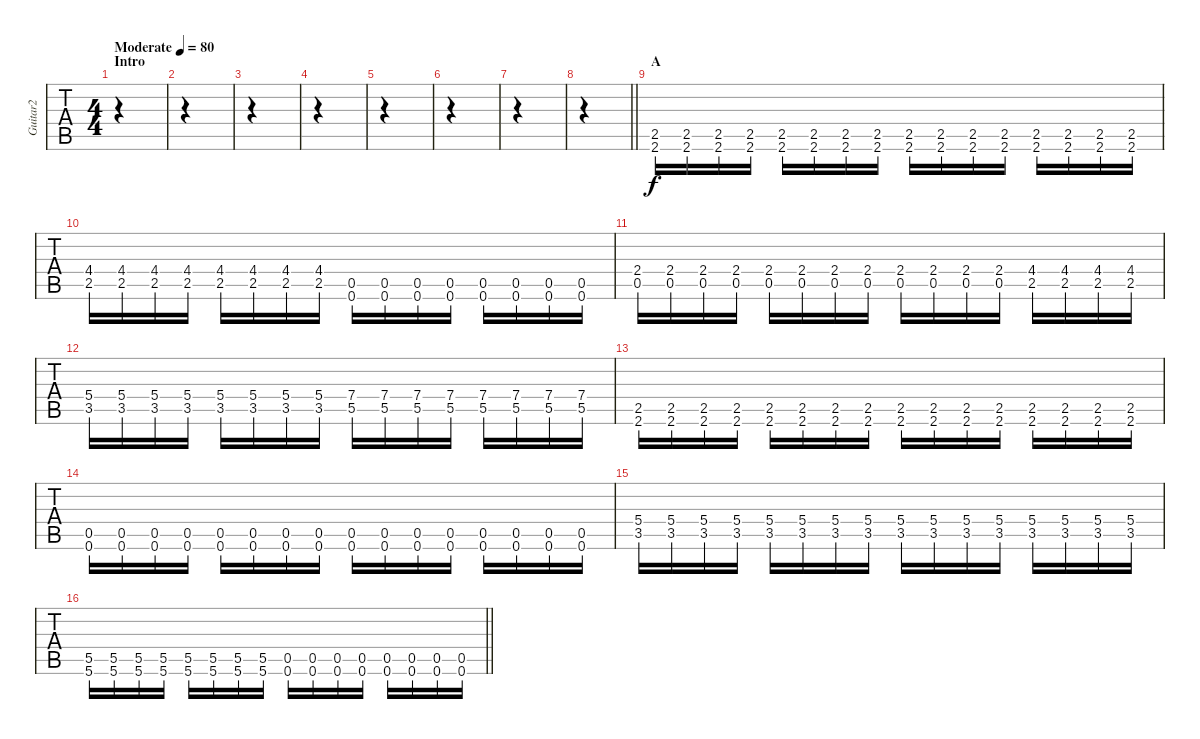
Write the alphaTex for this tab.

\track ("Guitar2" "Guitar2") {instrument distortionguitar}
\staff {tabs}
\tuning (E4 B3 G3 D3 A2 D2) {hide}
\ts (4 4)
\section ("" "Intro")
\tempo (80 "Moderate")
\clef g2
\ks c
|
|
|
|
|
|
|
\barLineRight lightlight
|
\section ("" "A")
(2.5 2.6).16 (2.5 2.6).16 (2.5 2.6).16 (2.5 2.6).16 (2.5 2.6).16 (2.5 2.6).16 (2.5 2.6).16 (2.5 2.6).16 (2.5 2.6).16 (2.5 2.6).16 (2.5 2.6).16 (2.5 2.6).16 (2.5 2.6).16 (2.5 2.6).16 (2.5 2.6).16 (2.5 2.6).16 |
(4.4 2.5).16 (4.4 2.5).16 (4.4 2.5).16 (4.4 2.5).16 (4.4 2.5).16 (4.4 2.5).16 (4.4 2.5).16 (4.4 2.5).16 (0.5 0.6).16 (0.5 0.6).16 (0.5 0.6).16 (0.5 0.6).16 (0.5 0.6).16 (0.5 0.6).16 (0.5 0.6).16 (0.5 0.6).16 |
(2.4 0.5).16 (2.4 0.5).16 (2.4 0.5).16 (2.4 0.5).16 (2.4 0.5).16 (2.4 0.5).16 (2.4 0.5).16 (2.4 0.5).16 (2.4 0.5).16 (2.4 0.5).16 (2.4 0.5).16 (2.4 0.5).16 (4.4 2.5).16 (4.4 2.5).16 (4.4 2.5).16 (4.4 2.5).16 |
(5.4 3.5).16 (5.4 3.5).16 (5.4 3.5).16 (5.4 3.5).16 (5.4 3.5).16 (5.4 3.5).16 (5.4 3.5).16 (5.4 3.5).16 (7.4 5.5).16 (7.4 5.5).16 (7.4 5.5).16 (7.4 5.5).16 (7.4 5.5).16 (7.4 5.5).16 (7.4 5.5).16 (7.4 5.5).16 |
(2.5 2.6).16 (2.5 2.6).16 (2.5 2.6).16 (2.5 2.6).16 (2.5 2.6).16 (2.5 2.6).16 (2.5 2.6).16 (2.5 2.6).16 (2.5 2.6).16 (2.5 2.6).16 (2.5 2.6).16 (2.5 2.6).16 (2.5 2.6).16 (2.5 2.6).16 (2.5 2.6).16 (2.5 2.6).16 |
(0.5 0.6).16 (0.5 0.6).16 (0.5 0.6).16 (0.5 0.6).16 (0.5 0.6).16 (0.5 0.6).16 (0.5 0.6).16 (0.5 0.6).16 (0.5 0.6).16 (0.5 0.6).16 (0.5 0.6).16 (0.5 0.6).16 (0.5 0.6).16 (0.5 0.6).16 (0.5 0.6).16 (0.5 0.6).16 |
(5.4 3.5).16 (5.4 3.5).16 (5.4 3.5).16 (5.4 3.5).16 (5.4 3.5).16 (5.4 3.5).16 (5.4 3.5).16 (5.4 3.5).16 (5.4 3.5).16 (5.4 3.5).16 (5.4 3.5).16 (5.4 3.5).16 (5.4 3.5).16 (5.4 3.5).16 (5.4 3.5).16 (5.4 3.5).16 |
\barLineRight lightlight
(5.5 5.6).16 (5.5 5.6).16 (5.5 5.6).16 (5.5 5.6).16 (5.5 5.6).16 (5.5 5.6).16 (5.5 5.6).16 (5.5 5.6).16 (0.5 0.6).16 (0.5 0.6).16 (0.5 0.6).16 (0.5 0.6).16 (0.5 0.6).16 (0.5 0.6).16 (0.5 0.6).16 (0.5 0.6).16
